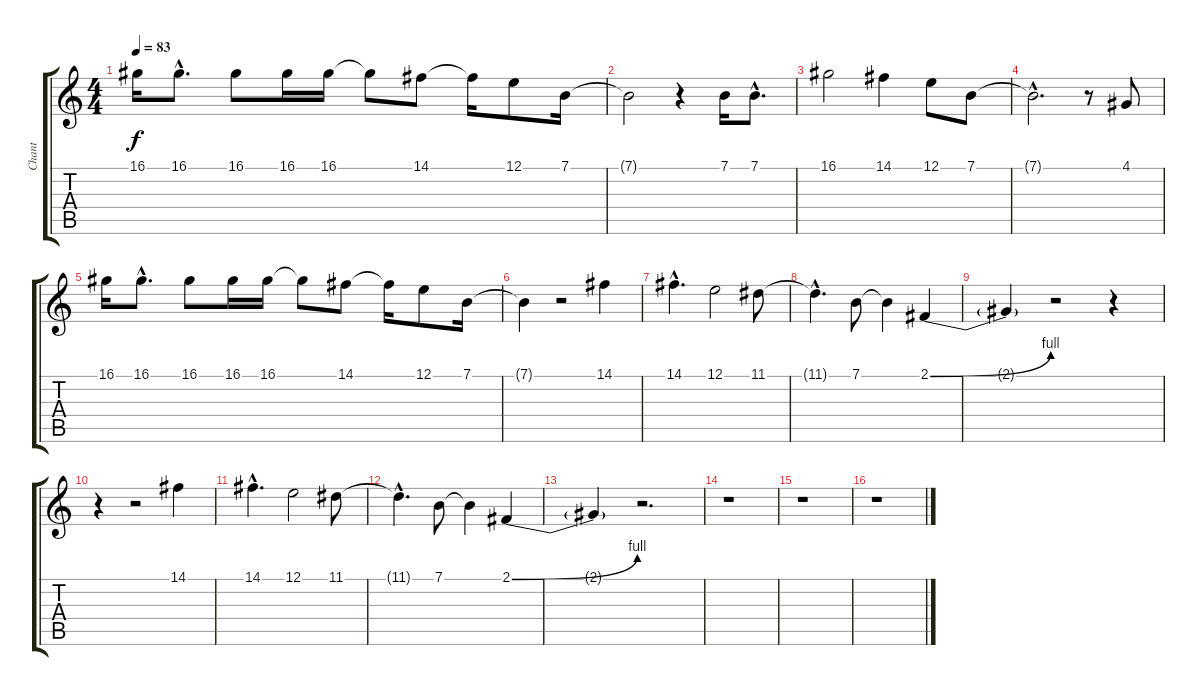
\track ("Chant" "Chant") {instrument piccolo}
\staff {score tabs}
\tuning (E4 B3 G3 D3 A2 E2) {hide}
\ts (4 4)
\tempo 83
\clef g2
\ks c
16.1.16{dy f} 16.1{hac}.8{d} 16.1.8 16.1.16 16.1.16 16.1{t}.8 14.1.8 14.1{t}.16 12.1.8 7.1.16 |
7.1{t}.2 r.4 7.1.16 7.1{hac}.8{d} |
16.1.2 14.1.4 12.1.8 7.1.8 |
7.1{hac t}.2{d} r.8 4.1.8 |
16.1.16 16.1{hac}.8{d} 16.1.8 16.1.16 16.1.16 16.1{t}.8 14.1.8 14.1{t}.16 12.1.8 7.1.16 |
7.1{t}.4 r.2 14.1.4 |
14.1{hac}.4{d} 12.1.2 11.1.8 |
11.1{hac t}.4{d} 7.1.8 7.1{t}.4 2.1{be (bend 0 0 60 4)}.4 |
2.1{t}.4 r.2 r.4 |
r.4 r.2 14.1.4 |
14.1{hac}.4{d} 12.1.2 11.1.8 |
11.1{hac t}.4{d} 7.1.8 7.1{t}.4 2.1{be (bend 0 0 60 4)}.4 |
2.1{t}.4 r.2{d} |
r.1 |
r.1 |
r.1
